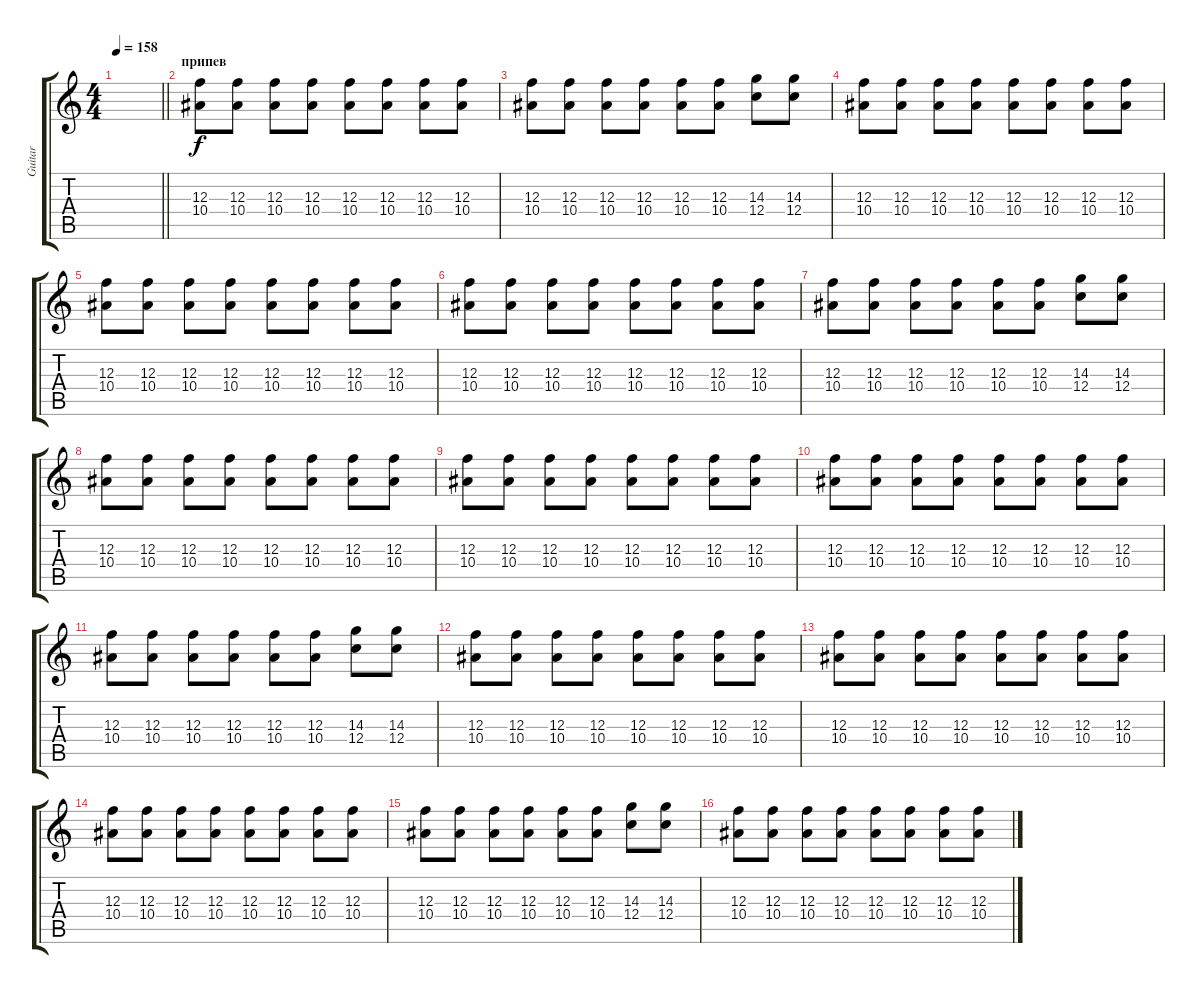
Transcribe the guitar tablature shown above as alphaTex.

\track ("Guitar" "Guitar") {instrument distortionguitar}
\staff {score tabs}
\tuning (D4 A3 F3 C3 G2 C2) {hide}
\ts (4 4)
\tempo 158
\clef g2
\barLineRight lightlight
\ks c
|
\section ("" "припев")
(12.3 10.4).8 (12.3 10.4).8 (12.3 10.4).8 (12.3 10.4).8 (12.3 10.4).8 (12.3 10.4).8 (12.3 10.4).8 (12.3 10.4).8 |
(12.3 10.4).8 (12.3 10.4).8 (12.3 10.4).8 (12.3 10.4).8 (12.3 10.4).8 (12.3 10.4).8 (14.3 12.4).8 (14.3 12.4).8 |
(12.3 10.4).8 (12.3 10.4).8 (12.3 10.4).8 (12.3 10.4).8 (12.3 10.4).8 (12.3 10.4).8 (12.3 10.4).8 (12.3 10.4).8 |
(12.3 10.4).8 (12.3 10.4).8 (12.3 10.4).8 (12.3 10.4).8 (12.3 10.4).8 (12.3 10.4).8 (12.3 10.4).8 (12.3 10.4).8 |
(12.3 10.4).8 (12.3 10.4).8 (12.3 10.4).8 (12.3 10.4).8 (12.3 10.4).8 (12.3 10.4).8 (12.3 10.4).8 (12.3 10.4).8 |
(12.3 10.4).8 (12.3 10.4).8 (12.3 10.4).8 (12.3 10.4).8 (12.3 10.4).8 (12.3 10.4).8 (14.3 12.4).8 (14.3 12.4).8 |
(12.3 10.4).8 (12.3 10.4).8 (12.3 10.4).8 (12.3 10.4).8 (12.3 10.4).8 (12.3 10.4).8 (12.3 10.4).8 (12.3 10.4).8 |
(12.3 10.4).8 (12.3 10.4).8 (12.3 10.4).8 (12.3 10.4).8 (12.3 10.4).8 (12.3 10.4).8 (12.3 10.4).8 (12.3 10.4).8 |
(12.3 10.4).8 (12.3 10.4).8 (12.3 10.4).8 (12.3 10.4).8 (12.3 10.4).8 (12.3 10.4).8 (12.3 10.4).8 (12.3 10.4).8 |
(12.3 10.4).8 (12.3 10.4).8 (12.3 10.4).8 (12.3 10.4).8 (12.3 10.4).8 (12.3 10.4).8 (14.3 12.4).8 (14.3 12.4).8 |
(12.3 10.4).8 (12.3 10.4).8 (12.3 10.4).8 (12.3 10.4).8 (12.3 10.4).8 (12.3 10.4).8 (12.3 10.4).8 (12.3 10.4).8 |
(12.3 10.4).8 (12.3 10.4).8 (12.3 10.4).8 (12.3 10.4).8 (12.3 10.4).8 (12.3 10.4).8 (12.3 10.4).8 (12.3 10.4).8 |
(12.3 10.4).8 (12.3 10.4).8 (12.3 10.4).8 (12.3 10.4).8 (12.3 10.4).8 (12.3 10.4).8 (12.3 10.4).8 (12.3 10.4).8 |
(12.3 10.4).8 (12.3 10.4).8 (12.3 10.4).8 (12.3 10.4).8 (12.3 10.4).8 (12.3 10.4).8 (14.3 12.4).8 (14.3 12.4).8 |
(12.3 10.4).8 (12.3 10.4).8 (12.3 10.4).8 (12.3 10.4).8 (12.3 10.4).8 (12.3 10.4).8 (12.3 10.4).8 (12.3 10.4).8
